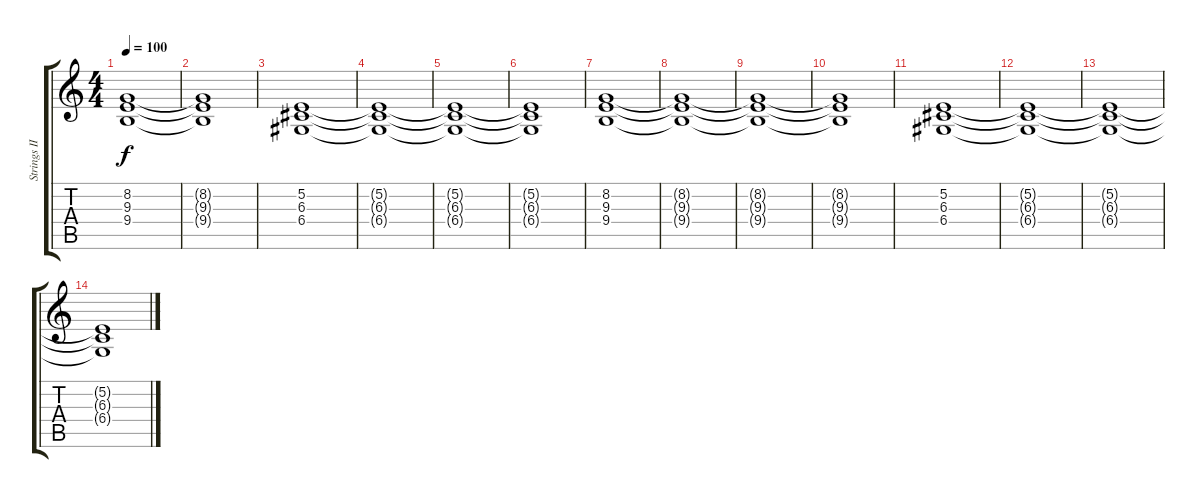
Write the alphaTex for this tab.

\track ("Strings II" "Strings II") {instrument stringensemble1}
\staff {score tabs}
\tuning (E4 B3 G3 D3 A2 E2) {hide}
\ts (4 4)
\tempo 100
\clef g2
\ks c
(8.2{t} 9.3{t} 9.4{t}).1{dy f} |
(8.2{t} 9.3{t} 9.4{t}).1 |
(5.2 6.3 6.4).1 |
(5.2{t} 6.3{t} 6.4{t}).1 |
(5.2{t} 6.3{t} 6.4{t}).1 |
(5.2{t} 6.3{t} 6.4{t}).1 |
(8.2 9.3 9.4).1 |
(8.2{t} 9.3{t} 9.4{t}).1 |
(8.2{t} 9.3{t} 9.4{t}).1 |
(8.2{t} 9.3{t} 9.4{t}).1 |
(5.2 6.3 6.4).1 |
(5.2{t} 6.3{t} 6.4{t}).1 |
(5.2{t} 6.3{t} 6.4{t}).1 |
(5.2{t} 6.3{t} 6.4{t}).1
